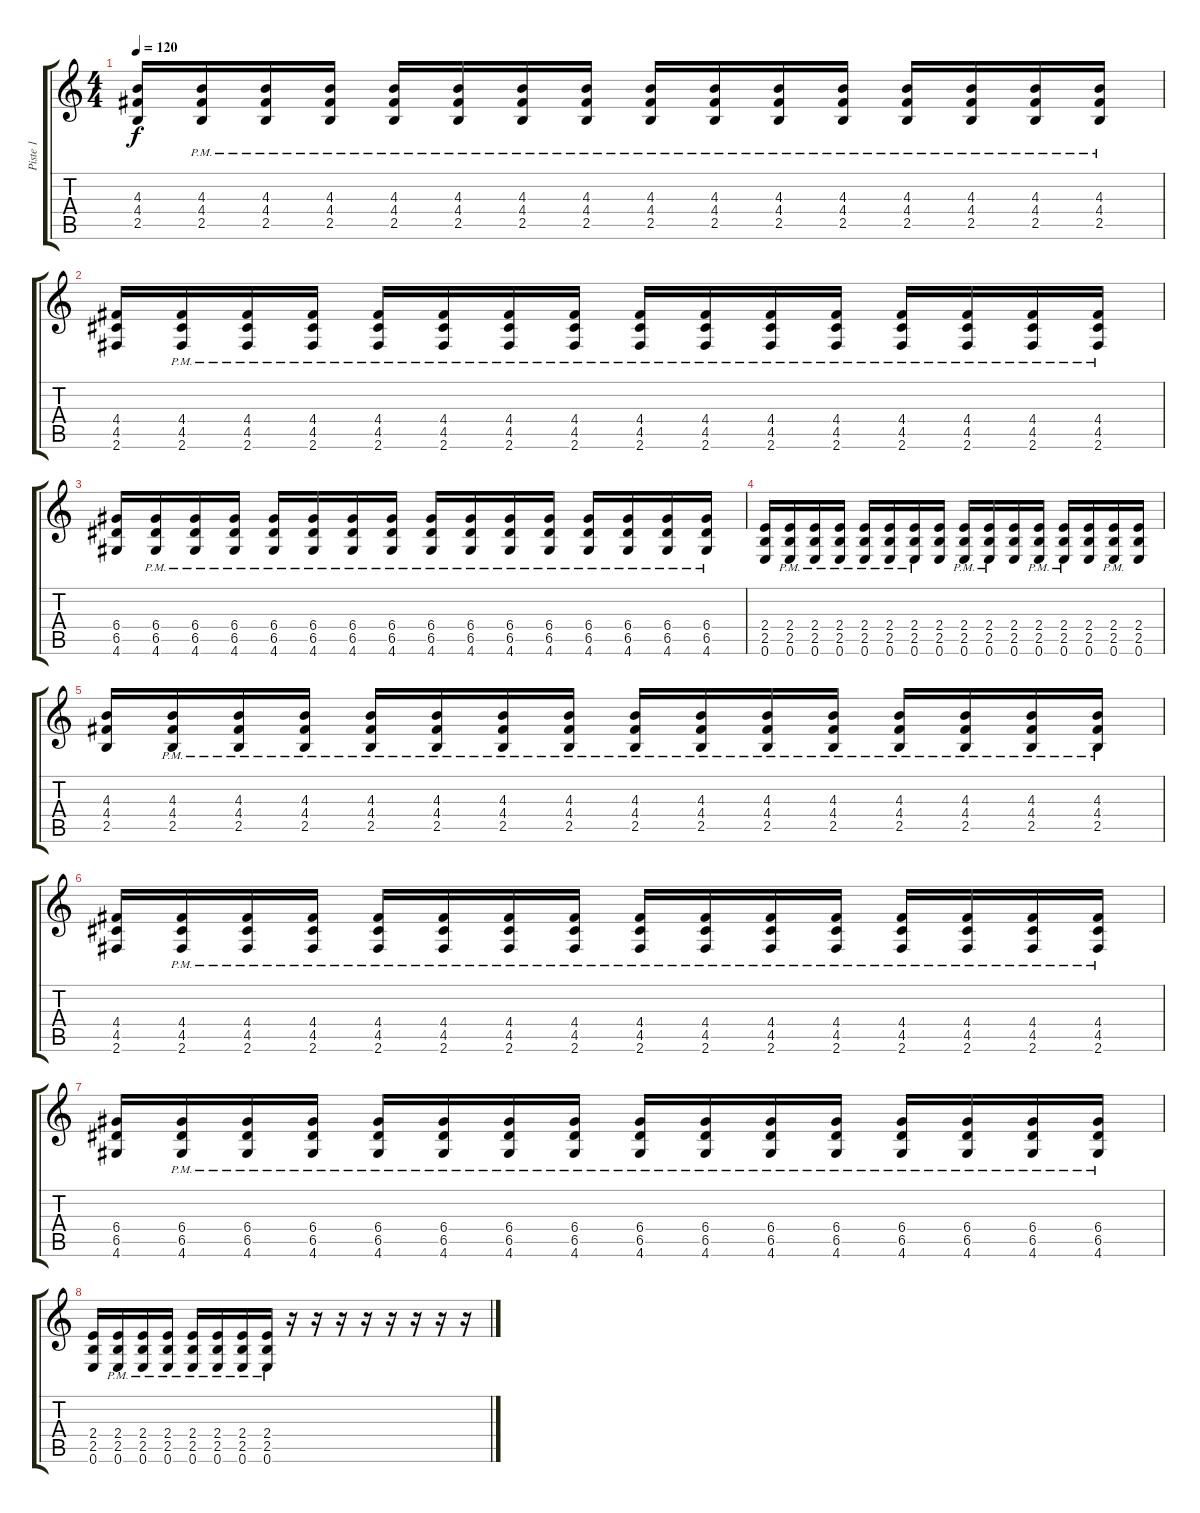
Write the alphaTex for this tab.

\track ("Piste 1" "Piste 1") {instrument distortionguitar}
\staff {score tabs}
\tuning (E4 B3 G3 D3 A2 E2) {hide}
\ts (4 4)
\tempo 120
\clef g2
\ks c
(4.3 4.4 2.5).16{dy f} (4.3{pm} 4.4{pm} 2.5{pm}).16 (4.3{pm} 4.4{pm} 2.5{pm}).16 (4.3{pm} 4.4{pm} 2.5{pm}).16 (4.3{pm} 4.4{pm} 2.5{pm}).16 (4.3{pm} 4.4{pm} 2.5{pm}).16 (4.3{pm} 4.4{pm} 2.5{pm}).16 (4.3{pm} 4.4{pm} 2.5{pm}).16 (4.3{pm} 4.4{pm} 2.5{pm}).16 (4.3{pm} 4.4{pm} 2.5{pm}).16 (4.3{pm} 4.4{pm} 2.5{pm}).16 (4.3{pm} 4.4{pm} 2.5{pm}).16 (4.3{pm} 4.4{pm} 2.5{pm}).16 (4.3{pm} 4.4{pm} 2.5{pm}).16 (4.3{pm} 4.4{pm} 2.5{pm}).16 (4.3{pm} 4.4{pm} 2.5{pm}).16 |
(4.4 4.5 2.6).16 (4.4{pm} 4.5{pm} 2.6{pm}).16 (4.4{pm} 4.5{pm} 2.6{pm}).16 (4.4{pm} 4.5{pm} 2.6{pm}).16 (4.4{pm} 4.5{pm} 2.6{pm}).16 (4.4{pm} 4.5{pm} 2.6{pm}).16 (4.4{pm} 4.5{pm} 2.6{pm}).16 (4.4{pm} 4.5{pm} 2.6{pm}).16 (4.4{pm} 4.5{pm} 2.6{pm}).16 (4.4{pm} 4.5{pm} 2.6{pm}).16 (4.4{pm} 4.5{pm} 2.6{pm}).16 (4.4{pm} 4.5{pm} 2.6{pm}).16 (4.4{pm} 4.5{pm} 2.6{pm}).16 (4.4{pm} 4.5{pm} 2.6{pm}).16 (4.4{pm} 4.5{pm} 2.6{pm}).16 (4.4{pm} 4.5{pm} 2.6{pm}).16 |
(6.4 6.5 4.6).16 (6.4{pm} 6.5{pm} 4.6{pm}).16 (6.4{pm} 6.5{pm} 4.6{pm}).16 (6.4{pm} 6.5{pm} 4.6{pm}).16 (6.4{pm} 6.5{pm} 4.6{pm}).16 (6.4{pm} 6.5{pm} 4.6{pm}).16 (6.4{pm} 6.5{pm} 4.6{pm}).16 (6.4{pm} 6.5{pm} 4.6{pm}).16 (6.4{pm} 6.5{pm} 4.6{pm}).16 (6.4{pm} 6.5{pm} 4.6{pm}).16 (6.4{pm} 6.5{pm} 4.6{pm}).16 (6.4{pm} 6.5{pm} 4.6{pm}).16 (6.4{pm} 6.5{pm} 4.6{pm}).16 (6.4{pm} 6.5{pm} 4.6{pm}).16 (6.4{pm} 6.5{pm} 4.6{pm}).16 (6.4{pm} 6.5{pm} 4.6{pm}).16 |
(2.4 2.5 0.6).16 (2.4{pm} 2.5{pm} 0.6{pm}).16 (2.4{pm} 2.5{pm} 0.6{pm}).16 (2.4{pm} 2.5{pm} 0.6{pm}).16 (2.4{pm} 2.5{pm} 0.6{pm}).16 (2.4{pm} 2.5{pm} 0.6{pm}).16 (2.4{pm} 2.5{pm} 0.6{pm}).16 (2.4 2.5 0.6).16 (2.4{pm} 2.5{pm} 0.6{pm}).16 (2.4{pm} 2.5{pm} 0.6{pm}).16 (2.4 2.5 0.6).16 (2.4{pm} 2.5{pm} 0.6{pm}).16 (2.4{pm} 2.5{pm} 0.6{pm}).16 (2.4 2.5 0.6).16 (2.4{pm} 2.5{pm} 0.6{pm}).16 (2.4 2.5 0.6).16 |
(4.3 4.4 2.5).16 (4.3{pm} 4.4{pm} 2.5{pm}).16 (4.3{pm} 4.4{pm} 2.5{pm}).16 (4.3{pm} 4.4{pm} 2.5{pm}).16 (4.3{pm} 4.4{pm} 2.5{pm}).16 (4.3{pm} 4.4{pm} 2.5{pm}).16 (4.3{pm} 4.4{pm} 2.5{pm}).16 (4.3{pm} 4.4{pm} 2.5{pm}).16 (4.3{pm} 4.4{pm} 2.5{pm}).16 (4.3{pm} 4.4{pm} 2.5{pm}).16 (4.3{pm} 4.4{pm} 2.5{pm}).16 (4.3{pm} 4.4{pm} 2.5{pm}).16 (4.3{pm} 4.4{pm} 2.5{pm}).16 (4.3{pm} 4.4{pm} 2.5{pm}).16 (4.3{pm} 4.4{pm} 2.5{pm}).16 (4.3{pm} 4.4{pm} 2.5{pm}).16 |
(4.4 4.5 2.6).16 (4.4{pm} 4.5{pm} 2.6{pm}).16 (4.4{pm} 4.5{pm} 2.6{pm}).16 (4.4{pm} 4.5{pm} 2.6{pm}).16 (4.4{pm} 4.5{pm} 2.6{pm}).16 (4.4{pm} 4.5{pm} 2.6{pm}).16 (4.4{pm} 4.5{pm} 2.6{pm}).16 (4.4{pm} 4.5{pm} 2.6{pm}).16 (4.4{pm} 4.5{pm} 2.6{pm}).16 (4.4{pm} 4.5{pm} 2.6{pm}).16 (4.4{pm} 4.5{pm} 2.6{pm}).16 (4.4{pm} 4.5{pm} 2.6{pm}).16 (4.4{pm} 4.5{pm} 2.6{pm}).16 (4.4{pm} 4.5{pm} 2.6{pm}).16 (4.4{pm} 4.5{pm} 2.6{pm}).16 (4.4{pm} 4.5{pm} 2.6{pm}).16 |
(6.4 6.5 4.6).16 (6.4{pm} 6.5{pm} 4.6{pm}).16 (6.4{pm} 6.5{pm} 4.6{pm}).16 (6.4{pm} 6.5{pm} 4.6{pm}).16 (6.4{pm} 6.5{pm} 4.6{pm}).16 (6.4{pm} 6.5{pm} 4.6{pm}).16 (6.4{pm} 6.5{pm} 4.6{pm}).16 (6.4{pm} 6.5{pm} 4.6{pm}).16 (6.4{pm} 6.5{pm} 4.6{pm}).16 (6.4{pm} 6.5{pm} 4.6{pm}).16 (6.4{pm} 6.5{pm} 4.6{pm}).16 (6.4{pm} 6.5{pm} 4.6{pm}).16 (6.4{pm} 6.5{pm} 4.6{pm}).16 (6.4{pm} 6.5{pm} 4.6{pm}).16 (6.4{pm} 6.5{pm} 4.6{pm}).16 (6.4{pm} 6.5{pm} 4.6{pm}).16 |
(2.4 2.5 0.6).16 (2.4{pm} 2.5{pm} 0.6{pm}).16 (2.4{pm} 2.5{pm} 0.6{pm}).16 (2.4{pm} 2.5{pm} 0.6{pm}).16 (2.4{pm} 2.5{pm} 0.6{pm}).16 (2.4{pm} 2.5{pm} 0.6{pm}).16 (2.4{pm} 2.5{pm} 0.6{pm}).16 (2.4{pm} 2.5{pm} 0.6{pm}).16 r.16 r.16 r.16 r.16 r.16 r.16 r.16 r.16
